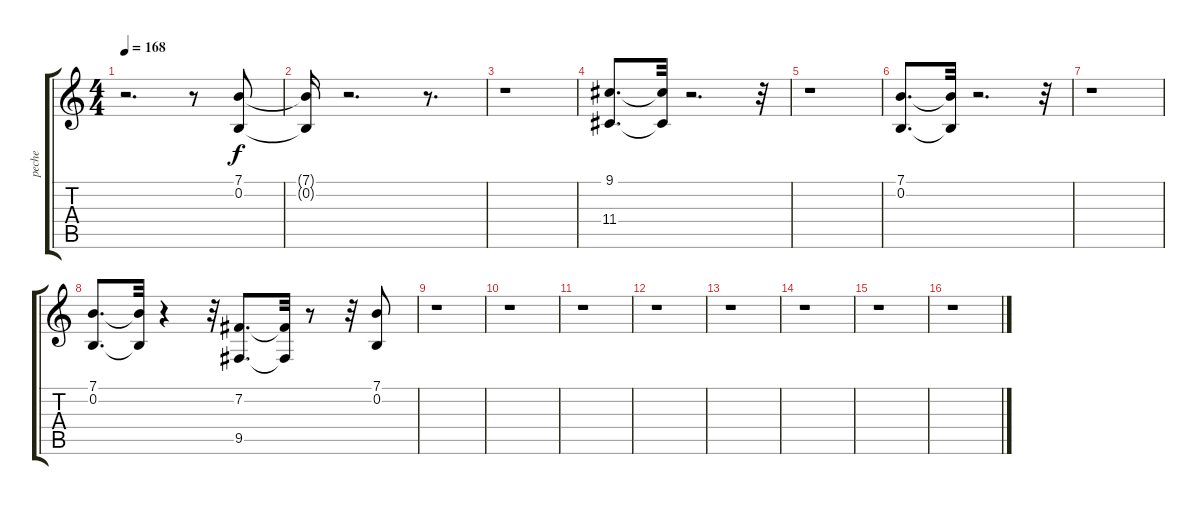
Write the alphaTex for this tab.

\track ("peche" "peche") {instrument orchestrahit}
\staff {score tabs}
\tuning (E4 B3 G3 D3 A2 E2) {hide}
\ts (4 4)
\tempo 168
\clef g2
\ks c
r.2{d dy f} r.8 (7.1 0.2).8 |
(7.1{t} 0.2{t}).16 r.2{d} r.8{d} |
r.1 |
(9.1 11.4).8{d} (9.1{t} 11.4{t}).32 r.2{d} r.32 |
r.1 |
(7.1 0.2).8{d} (7.1{t} 0.2{t}).32 r.2{d} r.32 |
r.1 |
(7.1 0.2).8{d} (7.1{t} 0.2{t}).32 r.4 r.32 (7.2 9.5).8{d} (7.2{t} 9.5{t}).32 r.8 r.32 (7.1 0.2).8 |
r.1 |
r.1 |
r.1 |
r.1 |
r.1 |
r.1 |
r.1 |
r.1
